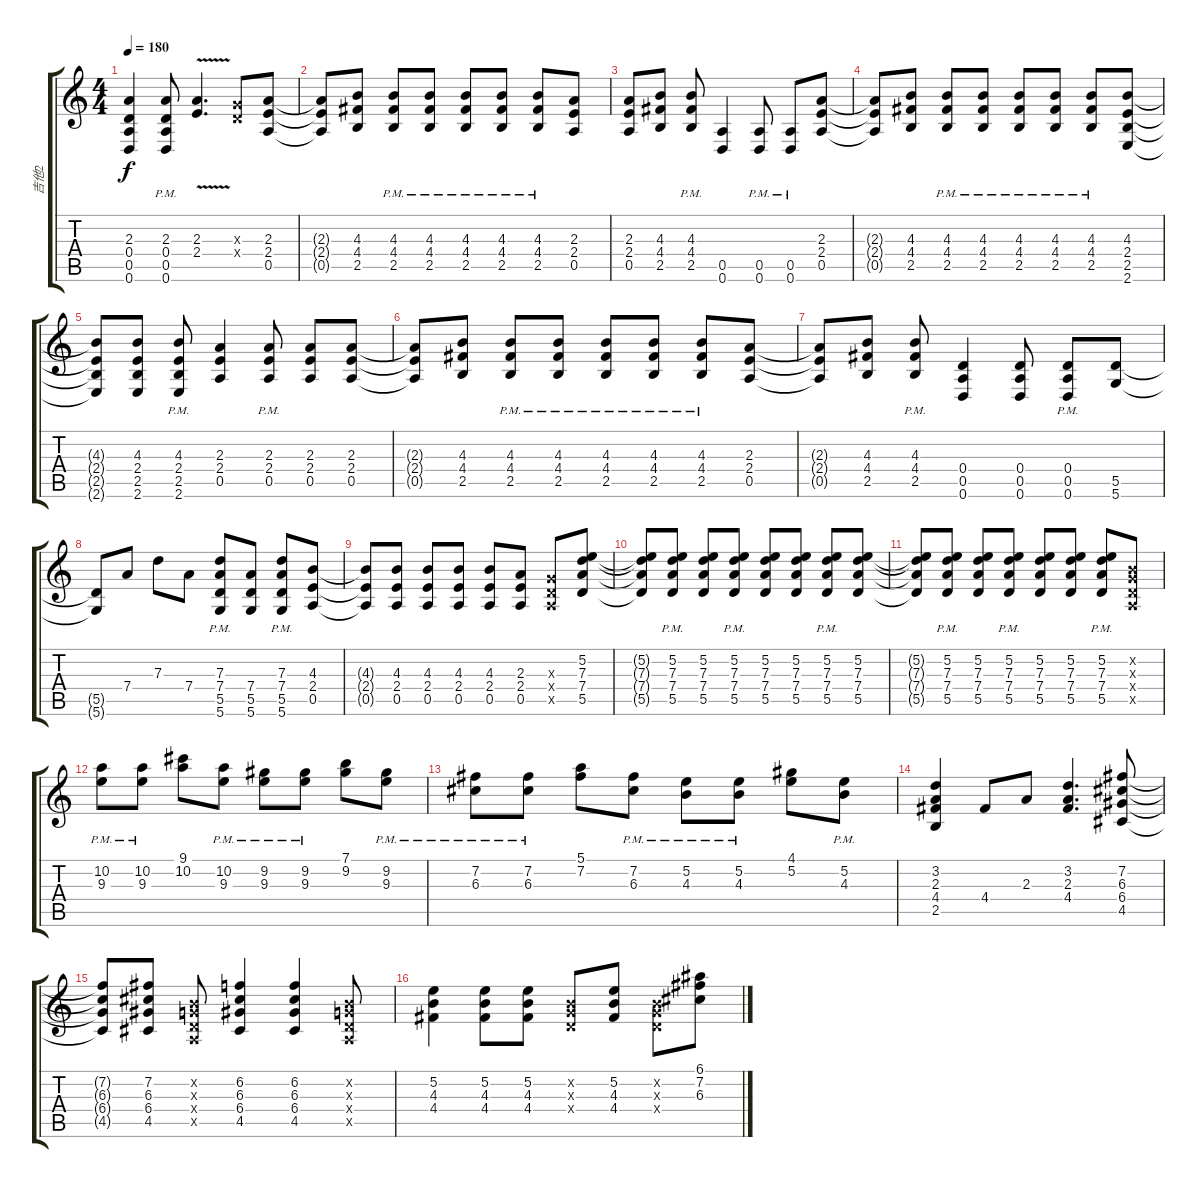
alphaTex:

\track ("吉他2" "吉他2") {instrument distortionguitar}
\staff {score tabs}
\tuning (E4 B3 G3 D3 A2 D2) {hide}
\ts (4 4)
\tempo 180
\clef g2
\ks c
(2.3{t} 0.4{t} 0.5{t} 0.6{t}).4{dy f} (2.3{pm} 0.4{pm} 0.5{pm} 0.6{pm}).8 (2.3 2.4{v}).4{d} (0.3{x} 0.4{x}).8 (2.3 2.4 0.5).8 |
(2.3{t} 2.4{t} 0.5{t}).8 (4.3 4.4 2.5).8 (4.3{pm} 4.4{pm} 2.5{pm}).8 (4.3{pm} 4.4{pm} 2.5{pm}).8 (4.3{pm} 4.4{pm} 2.5{pm}).8 (4.3{pm} 4.4{pm} 2.5{pm}).8 (4.3{pm} 4.4{pm} 2.5{pm}).8 (2.3 2.4 0.5).8 |
(2.3 2.4 0.5).8 (4.3 4.4 2.5).8 (4.3{pm} 4.4{pm} 2.5{pm}).8 (0.5 0.6).4 (0.5{pm} 0.6{pm}).8 (0.5{pm} 0.6{pm}).8 (2.3 2.4 0.5).8 |
(2.3{t} 2.4{t} 0.5{t}).8 (4.3 4.4 2.5).8 (4.3{pm} 4.4{pm} 2.5{pm}).8 (4.3{pm} 4.4{pm} 2.5{pm}).8 (4.3{pm} 4.4{pm} 2.5{pm}).8 (4.3{pm} 4.4{pm} 2.5{pm}).8 (4.3{pm} 4.4{pm} 2.5{pm}).8 (4.3 2.4 2.5 2.6).8 |
(4.3{t} 2.4{t} 2.5{t} 2.6{t}).8 (4.3 2.4 2.5 2.6).8 (4.3{pm} 2.4{pm} 2.5{pm} 2.6{pm}).8 (2.3 2.4 0.5).4 (2.3{pm} 2.4{pm} 0.5{pm}).8 (2.3 2.4 0.5).8 (2.3 2.4 0.5).8 |
(2.3{t} 2.4{t} 0.5{t}).8 (4.3 4.4 2.5).8 (4.3{pm} 4.4{pm} 2.5{pm}).8 (4.3{pm} 4.4{pm} 2.5{pm}).8 (4.3{pm} 4.4{pm} 2.5{pm}).8 (4.3{pm} 4.4{pm} 2.5{pm}).8 (4.3{pm} 4.4{pm} 2.5{pm}).8 (2.3 2.4 0.5).8 |
(2.3{t} 2.4{t} 0.5{t}).8 (4.3 4.4 2.5).8 (4.3{pm} 4.4{pm} 2.5{pm}).8 (0.4 0.5 0.6).4 (0.4 0.5 0.6).8 (0.4{pm} 0.5{pm} 0.6{pm}).8 (5.5 5.6).8 |
(5.5{t} 5.6{t}).8 7.4.8 7.3.8 7.4.8 (7.3{pm} 7.4{pm} 5.5{pm} 5.6{pm}).8 (7.4 5.5 5.6).8 (7.3{pm} 7.4{pm} 5.5{pm} 5.6{pm}).8 (4.3 2.4 0.5).8 |
(4.3{t} 2.4{t} 0.5{t}).8 (4.3 2.4 0.5).8 (4.3 2.4 0.5).8 (4.3 2.4 0.5).8 (4.3 2.4 0.5).8 (2.3 2.4 0.5).8 (0.3{x} 0.4{x} 0.5{x}).8 (5.2 7.3 7.4 5.5).8 |
(5.2{t} 7.3{t} 7.4{t} 5.5{t}).8 (5.2{pm} 7.3{pm} 7.4{pm} 5.5{pm}).8 (5.2 7.3 7.4 5.5).8 (5.2{pm} 7.3{pm} 7.4{pm} 5.5{pm}).8 (5.2 7.3 7.4 5.5).8 (5.2 7.3 7.4 5.5).8 (5.2{pm} 7.3{pm} 7.4{pm} 5.5{pm}).8 (5.2 7.3 7.4 5.5).8 |
(5.2{t} 7.3{t} 7.4{t} 5.5{t}).8 (5.2{pm} 7.3{pm} 7.4{pm} 5.5{pm}).8 (5.2 7.3 7.4 5.5).8 (5.2{pm} 7.3{pm} 7.4{pm} 5.5{pm}).8 (5.2 7.3 7.4 5.5).8 (5.2 7.3 7.4 5.5).8 (5.2{pm} 7.3{pm} 7.4{pm} 5.5{pm}).8 (0.2{x} 0.3{x} 0.4{x} 0.5{x}).8 |
(10.2{pm} 9.3{pm}).8 (10.2{pm} 9.3{pm}).8 (9.1 10.2).8 (10.2{pm} 9.3{pm}).8 (9.2{pm} 9.3{pm}).8 (9.2{pm} 9.3{pm}).8 (7.1 9.2).8 (9.2{pm} 9.3{pm}).8 |
(7.2{pm} 6.3{pm}).8 (7.2{pm} 6.3{pm}).8 (5.1 7.2).8 (7.2{pm} 6.3{pm}).8 (5.2{pm} 4.3{pm}).8 (5.2{pm} 4.3{pm}).8 (4.1 5.2).8 (5.2{pm} 4.3{pm}).8 |
(3.2 2.3 4.4 2.5).4 4.4.8 2.3.8 (3.2 2.3 4.4).4{d} (7.2 6.3 6.4 4.5).8 |
(7.2{t} 6.3{t} 6.4{t} 4.5{t}).8 (7.2 6.3 6.4 4.5).8 (0.2{x} 0.3{x} 0.4{x} 0.5{x}).8 (6.2 6.3 6.4 4.5).4 (6.2 6.3 6.4 4.5).4 (0.2{x} 0.3{x} 0.4{x} 0.5{x}).8 |
(5.2 4.3 4.4).4 (5.2 4.3 4.4).8 (5.2 4.3 4.4).8 (0.2{x} 0.3{x} 0.4{x}).8 (5.2 4.3 4.4).8 (0.2{x} 0.3{x} 0.4{x}).8 (6.1 7.2 6.3).8
